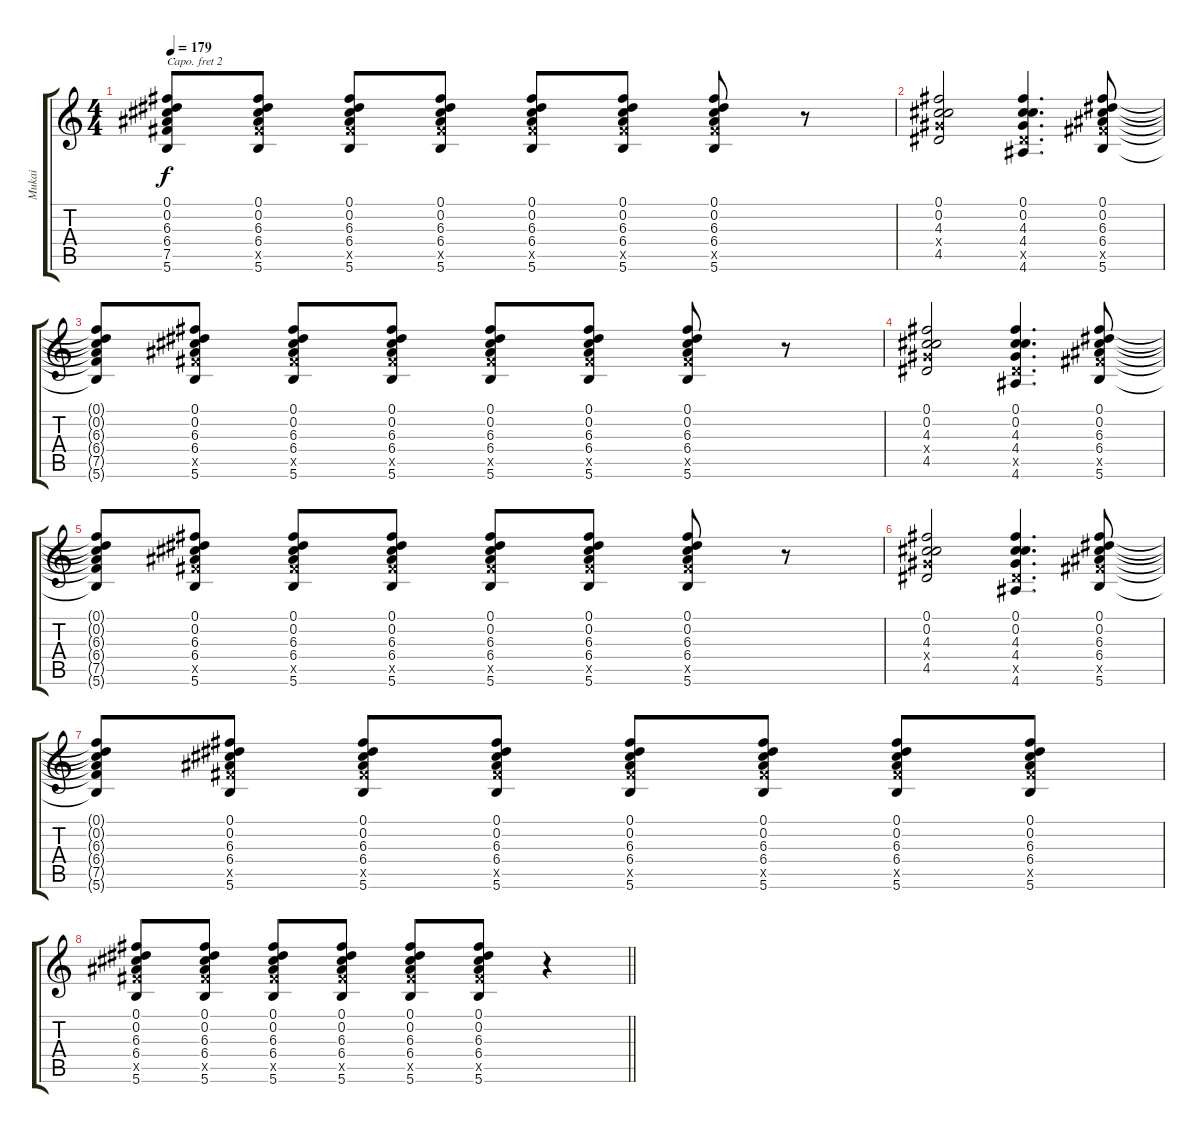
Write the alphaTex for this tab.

\track ("Mukai" "Mukai") {instrument overdrivenguitar}
\staff {score tabs}
\capo 2
\tuning (E4 B3 G3 D3 A2 E2) {hide}
\ts (4 4)
\tempo 179
\clef g2
\ks c
(0.1{t} 0.2{t} 6.3{t} 6.4{t} 7.5{t} 5.6{t}).8{dy f} (0.1 0.2 6.3 6.4 7.5{x} 5.6).8 (0.1 0.2 6.3 6.4 7.5{x} 5.6).8 (0.1 0.2 6.3 6.4 7.5{x} 5.6).8 (0.1 0.2 6.3 6.4 7.5{x} 5.6).8 (0.1 0.2 6.3 6.4 7.5{x} 5.6).8 (0.1 0.2 6.3 6.4 7.5{x} 5.6).8 r.8 |
(0.1 0.2 4.3 4.4{x} 4.5).2 (0.1 0.2 4.3 4.4 4.5{x} 4.6).4{d} (0.1 0.2 6.3 6.4 7.5{x} 5.6).8 |
(0.1{t} 0.2{t} 6.3{t} 6.4{t} 7.5{t} 5.6{t}).8 (0.1 0.2 6.3 6.4 7.5{x} 5.6).8 (0.1 0.2 6.3 6.4 7.5{x} 5.6).8 (0.1 0.2 6.3 6.4 7.5{x} 5.6).8 (0.1 0.2 6.3 6.4 7.5{x} 5.6).8 (0.1 0.2 6.3 6.4 7.5{x} 5.6).8 (0.1 0.2 6.3 6.4 7.5{x} 5.6).8 r.8 |
(0.1 0.2 4.3 4.4{x} 4.5).2 (0.1 0.2 4.3 4.4 4.5{x} 4.6).4{d} (0.1 0.2 6.3 6.4 7.5{x} 5.6).8 |
(0.1{t} 0.2{t} 6.3{t} 6.4{t} 7.5{t} 5.6{t}).8 (0.1 0.2 6.3 6.4 7.5{x} 5.6).8 (0.1 0.2 6.3 6.4 7.5{x} 5.6).8 (0.1 0.2 6.3 6.4 7.5{x} 5.6).8 (0.1 0.2 6.3 6.4 7.5{x} 5.6).8 (0.1 0.2 6.3 6.4 7.5{x} 5.6).8 (0.1 0.2 6.3 6.4 7.5{x} 5.6).8 r.8 |
(0.1 0.2 4.3 4.4{x} 4.5).2 (0.1 0.2 4.3 4.4 4.5{x} 4.6).4{d} (0.1 0.2 6.3 6.4 7.5{x} 5.6).8 |
(0.1{t} 0.2{t} 6.3{t} 6.4{t} 7.5{t} 5.6{t}).8 (0.1 0.2 6.3 6.4 7.5{x} 5.6).8 (0.1 0.2 6.3 6.4 7.5{x} 5.6).8 (0.1 0.2 6.3 6.4 7.5{x} 5.6).8 (0.1 0.2 6.3 6.4 7.5{x} 5.6).8 (0.1 0.2 6.3 6.4 7.5{x} 5.6).8 (0.1 0.2 6.3 6.4 7.5{x} 5.6).8 (0.1 0.2 6.3 6.4 7.5{x} 5.6).8 |
\barLineRight lightlight
(0.1 0.2 6.3 6.4 7.5{x} 5.6).8 (0.1 0.2 6.3 6.4 7.5{x} 5.6).8 (0.1 0.2 6.3 6.4 7.5{x} 5.6).8 (0.1 0.2 6.3 6.4 7.5{x} 5.6).8 (0.1 0.2 6.3 6.4 7.5{x} 5.6).8 (0.1 0.2 6.3 6.4 7.5{x} 5.6).8 r.4
